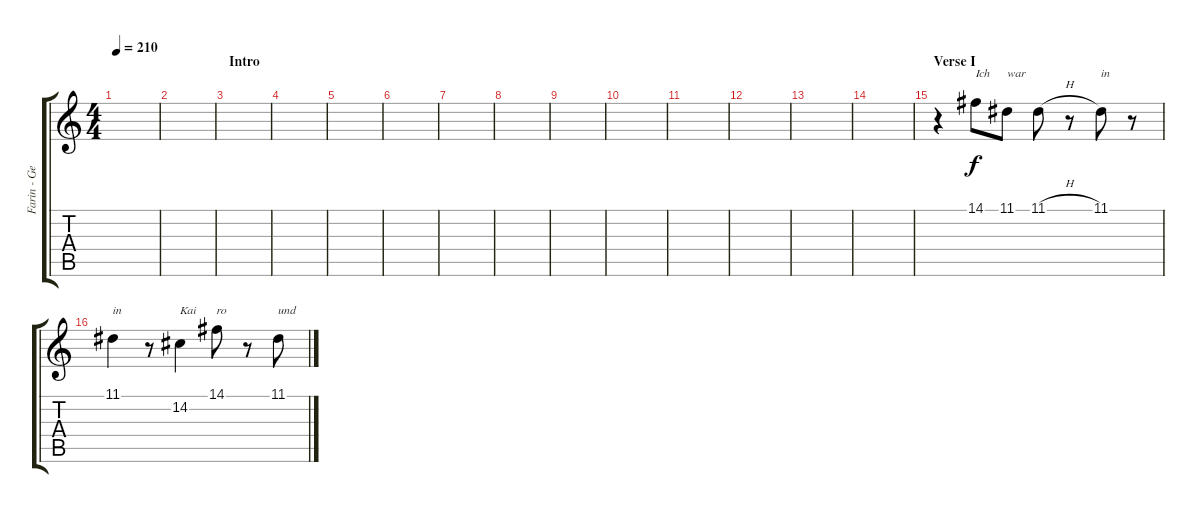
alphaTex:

\track ("Farin - Gesang" "Farin - Ge") {instrument tenorsax}
\staff {score tabs}
\tuning (E4 B3 G3 D3 A2 E2) {hide}
\ts (4 4)
\tempo 210
\clef g2
\ks c
|
|
\section ("" "Intro")
|
|
|
|
|
|
|
|
|
|
|
|
\section ("" "Verse I")
r.4 14.1.8{txt "Ich"} 11.1.8{txt "war"} 11.1{h}.8 r.8 11.1.8{txt "in"} r.8 |
11.1.4{txt "in"} r.8 14.2.4{txt "Kai"} 14.1.8{txt "ro"} r.8 11.1.8{txt "und"}
